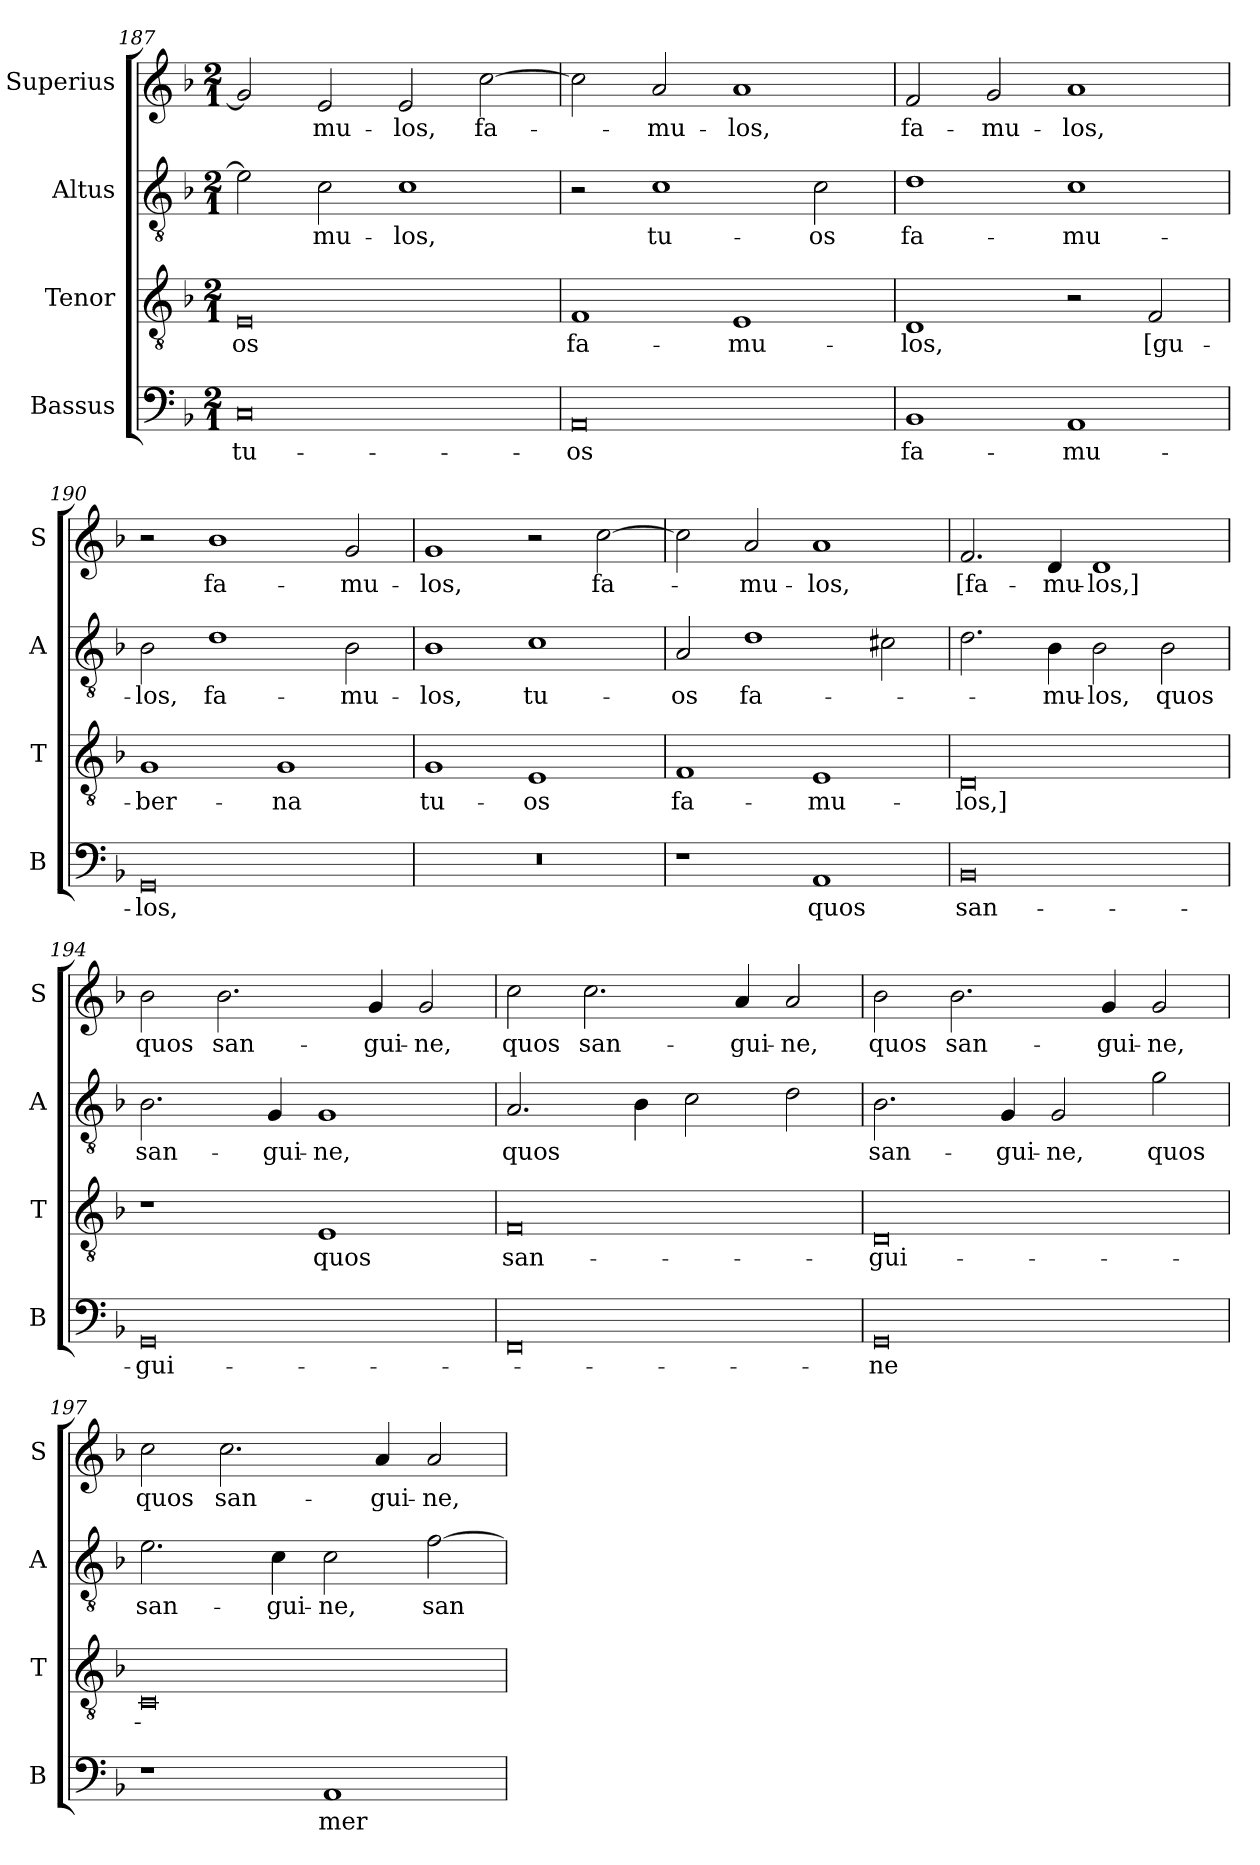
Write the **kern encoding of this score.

**kern	**text	**kern	**text	**kern	**text	**kern	**text
*part4	*part4	*part3	*part3	*part2	*part2	*part1	*part1
*staff4	*staff4	*staff3	*staff3	*staff2	*staff2	*staff1	*staff1
*I"Bassus	*	*I"Tenor	*	*I"Altus	*	*I"Superius	*
*I'B	*	*I'T	*	*I'A	*	*I'S	*
*clefF4	*	*clefGv2	*	*clefGv2	*	*clefG2	*
*k[b-]	*	*k[b-]	*	*k[b-]	*	*k[b-]	*
*F:	*	*F:	*	*F:	*	*F:	*
*M2/1	*	*M2/1	*	*M2/1	*	*M2/1	*
=187	=187	=187	=187	=187	=187	=187	=187
0C	tu-	0E	-os	2e]	.	2g]	.
.	.	.	.	2c	-mu-	2e	-mu-
.	.	.	.	1c	-los,	2e	-los,
.	.	.	.	.	.	[2cc	fa-
=188	=188	=188	=188	=188	=188	=188	=188
0AA	-os	1F	fa-	2r	.	2cc]	.
.	.	.	.	1c	tu-	2a	-mu-
.	.	1E	-mu-	.	.	1a	-los,
.	.	.	.	2c	-os	.	.
=189	=189	=189	=189	=189	=189	=189	=189
1BB-	fa-	1D	-los,	1d	fa-	2f	fa-
.	.	.	.	.	.	2g	-mu-
1AA	-mu-	2r	.	1c	-mu-	1a	-los,
.	.	2F	[gu-	.	.	.	.
=190	=190	=190	=190	=190	=190	=190	=190
0GG	-los,	1G	-ber-	2B-	-los,	2r	.
.	.	.	.	1d	fa-	1b-	fa-
.	.	1G	-na	.	.	.	.
.	.	.	.	2B-	-mu-	2g	-mu-
=191	=191	=191	=191	=191	=191	=191	=191
0r	.	1G	tu-	1B-	-los,	1g	-los,
.	.	1E	-os	1c	tu-	2r	.
.	.	.	.	.	.	[2cc	fa-
=192	=192	=192	=192	=192	=192	=192	=192
1r	.	1F	fa-	2A	-os	2cc]	.
.	.	.	.	1d	fa-	2a	-mu-
1AA	quos	1E	-mu-	.	.	1a	-los,
.	.	.	.	2c#X	.	.	.
=193	=193	=193	=193	=193	=193	=193	=193
0BB-	san-	0D	-los,]	2.d	.	2.f	[fa-
.	.	.	.	4B-	-mu-	4d	-mu-
.	.	.	.	2B-	-los,	1d	-los,]
.	.	.	.	2B-	quos	.	.
=194	=194	=194	=194	=194	=194	=194	=194
0GG	-gui-	1r	.	2.B-	san-	2b-	quos
.	.	.	.	.	.	2.b-	san-
.	.	.	.	4G	-gui-	.	.
.	.	1E	quos	1G	-ne,	.	.
.	.	.	.	.	.	4g	-gui-
.	.	.	.	.	.	2g	-ne,
=195	=195	=195	=195	=195	=195	=195	=195
0FF	.	0F	san-	2.A	quos	2cc	quos
.	.	.	.	.	.	2.cc	san-
.	.	.	.	4B-	.	.	.
.	.	.	.	2c	.	.	.
.	.	.	.	.	.	4a	-gui-
.	.	.	.	2d	.	2a	-ne,
=196	=196	=196	=196	=196	=196	=196	=196
0GG	-ne	0D	-gui-	2.B-	san-	2b-	quos
.	.	.	.	.	.	2.b-	san-
.	.	.	.	4G	-gui-	.	.
.	.	.	.	2G	-ne,	.	.
.	.	.	.	.	.	4g	-gui-
.	.	.	.	2g	quos	2g	-ne,
=197	=197	=197	=197	=197	=197	=197	=197
1r	.	0C	.	2.e	san-	2cc	quos
.	.	.	.	.	.	2.cc	san-
.	.	.	.	4c	-gui-	.	.
1AA	mer-	.	.	2c	-ne,	.	.
.	.	.	.	.	.	4a	-gui-
.	.	.	.	[2f	san-	2a	-ne,
=	=	=	=	=	=	=	=
*-	*-	*-	*-	*-	*-	*-	*-
